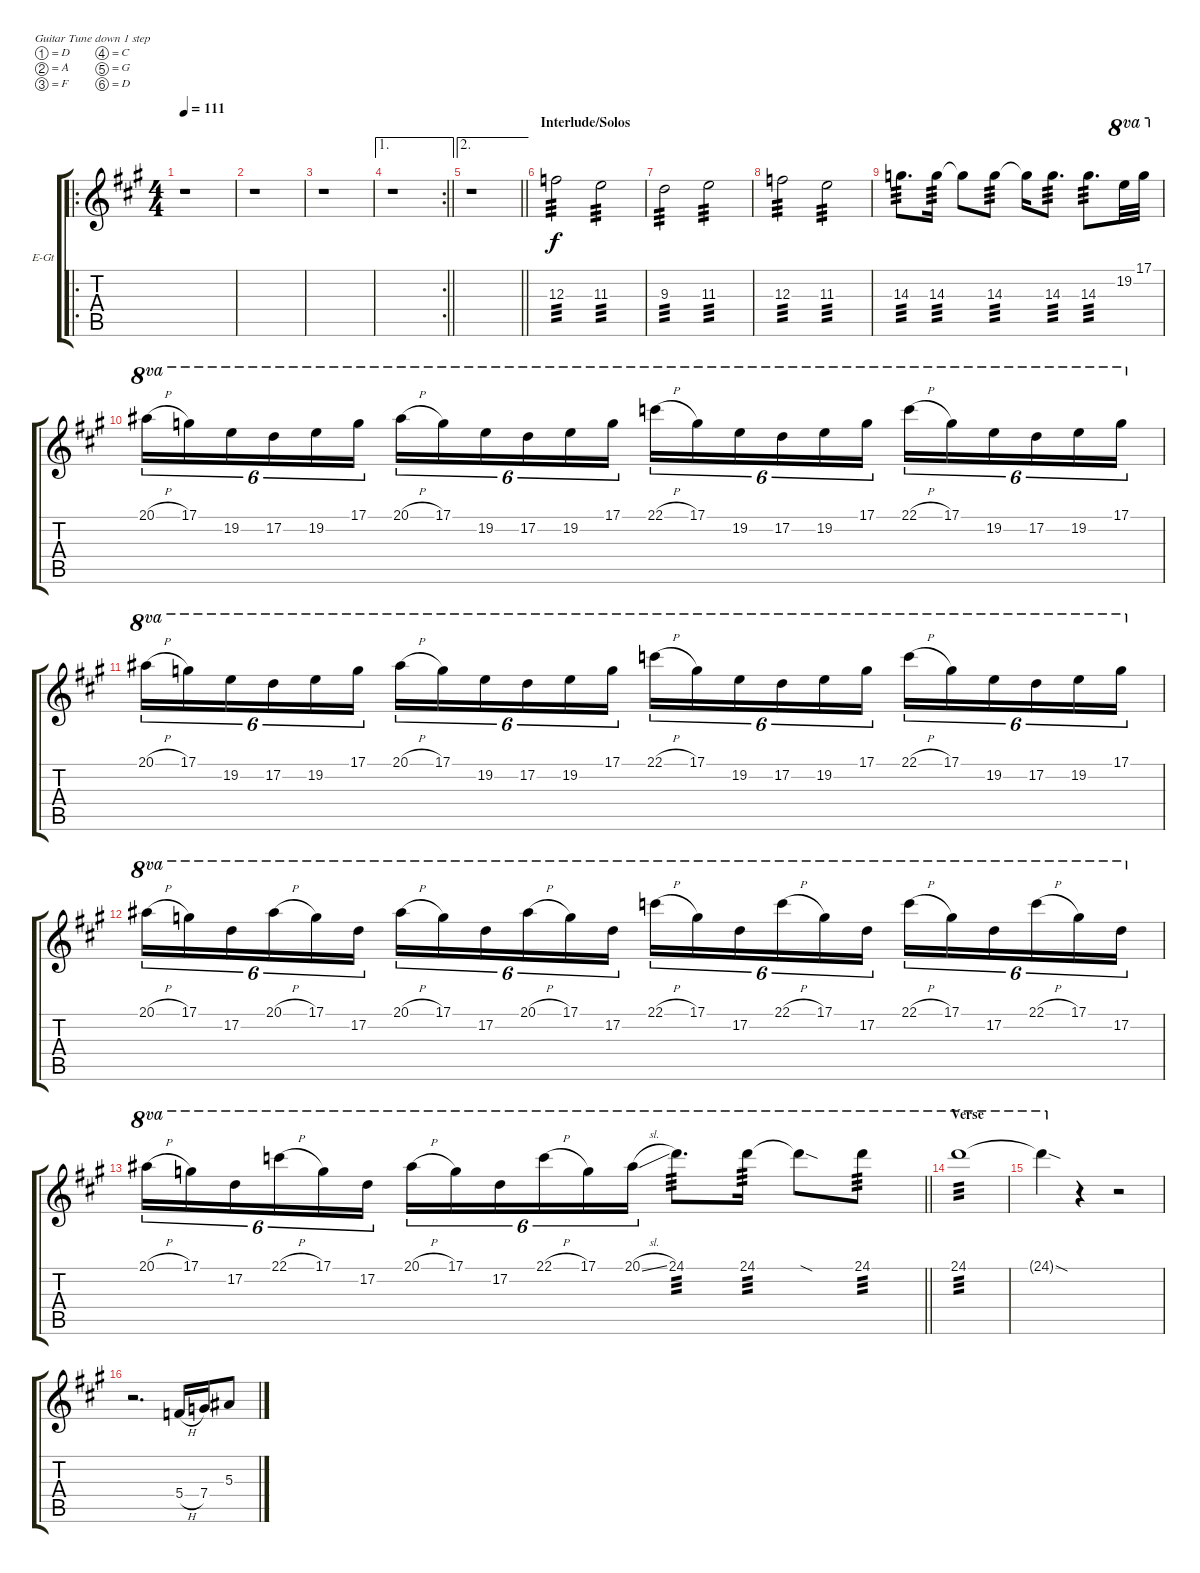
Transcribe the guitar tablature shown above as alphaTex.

\bracketExtendMode groupsimilarinstruments
\firstSystemTrackNameOrientation horizontal
\otherSystemsTrackNameOrientation horizontal
\track ("Lead" "E-Gt") {instrument distortionguitar}
\staff {score tabs}
\tuning (D4 A3 F3 C3 G2 D2)
\ro
\ts (4 4)
\tempo 111
\clef g2
\ks a
r.1{dy f} |
r.1 |
r.1 |
\ae 1
\rc 2
\barLineRight lightlight
r.1 |
\ae 2
\barLineRight lightlight
r.1 |
\section ("" "Interlude/Solos")
12.3.2{tp 3} 11.3.2{tp 3} |
9.3.2{tp 3} 11.3.2{tp 3} |
12.3.2{tp 3} 11.3.2{tp 3} |
14.3.8{d tp 3} 14.3.16{tp 3} 14.3{t}.8 14.3.8{tp 3} 14.3{t}.16 14.3.8{d tp 3} 14.3.8{d tp 3} 19.2.32{ot 8va} 17.1.32{ot 8va} |
20.1{h}.16{tu (6 4) ot 8va} 17.1.16{tu (6 4) ot 8va} 19.2.16{tu (6 4) ot 8va} 17.2.16{tu (6 4) ot 8va} 19.2.16{tu (6 4) ot 8va} 17.1.16{tu (6 4) ot 8va} 20.1{h}.16{tu (6 4) ot 8va} 17.1.16{tu (6 4) ot 8va} 19.2.16{tu (6 4) ot 8va} 17.2.16{tu (6 4) ot 8va} 19.2.16{tu (6 4) ot 8va} 17.1.16{tu (6 4) ot 8va} 22.1{h}.16{tu (6 4) ot 8va} 17.1.16{tu (6 4) ot 8va} 19.2.16{tu (6 4) ot 8va} 17.2.16{tu (6 4) ot 8va} 19.2.16{tu (6 4) ot 8va} 17.1.16{tu (6 4) ot 8va} 22.1{h}.16{tu (6 4) ot 8va} 17.1.16{tu (6 4) ot 8va} 19.2.16{tu (6 4) ot 8va} 17.2.16{tu (6 4) ot 8va} 19.2.16{tu (6 4) ot 8va} 17.1.16{tu (6 4) ot 8va} |
20.1{h}.16{tu (6 4) ot 8va} 17.1.16{tu (6 4) ot 8va} 19.2.16{tu (6 4) ot 8va} 17.2.16{tu (6 4) ot 8va} 19.2.16{tu (6 4) ot 8va} 17.1.16{tu (6 4) ot 8va} 20.1{h}.16{tu (6 4) ot 8va} 17.1.16{tu (6 4) ot 8va} 19.2.16{tu (6 4) ot 8va} 17.2.16{tu (6 4) ot 8va} 19.2.16{tu (6 4) ot 8va} 17.1.16{tu (6 4) ot 8va} 22.1{h}.16{tu (6 4) ot 8va} 17.1.16{tu (6 4) ot 8va} 19.2.16{tu (6 4) ot 8va} 17.2.16{tu (6 4) ot 8va} 19.2.16{tu (6 4) ot 8va} 17.1.16{tu (6 4) ot 8va} 22.1{h}.16{tu (6 4) ot 8va} 17.1.16{tu (6 4) ot 8va} 19.2.16{tu (6 4) ot 8va} 17.2.16{tu (6 4) ot 8va} 19.2.16{tu (6 4) ot 8va} 17.1.16{tu (6 4) ot 8va} |
20.1{h}.16{tu (6 4) ot 8va} 17.1.16{tu (6 4) ot 8va} 17.2.16{tu (6 4) ot 8va} 20.1{h}.16{tu (6 4) ot 8va} 17.1.16{tu (6 4) ot 8va} 17.2.16{tu (6 4) ot 8va} 20.1{h}.16{tu (6 4) ot 8va} 17.1.16{tu (6 4) ot 8va} 17.2.16{tu (6 4) ot 8va} 20.1{h}.16{tu (6 4) ot 8va} 17.1.16{tu (6 4) ot 8va} 17.2.16{tu (6 4) ot 8va} 22.1{h}.16{tu (6 4) ot 8va} 17.1.16{tu (6 4) ot 8va} 17.2.16{tu (6 4) ot 8va} 22.1{h}.16{tu (6 4) ot 8va} 17.1.16{tu (6 4) ot 8va} 17.2.16{tu (6 4) ot 8va} 22.1{h}.16{tu (6 4) ot 8va} 17.1.16{tu (6 4) ot 8va} 17.2.16{tu (6 4) ot 8va} 22.1{h}.16{tu (6 4) ot 8va} 17.1.16{tu (6 4) ot 8va} 17.2.16{tu (6 4) ot 8va} |
\barLineRight lightlight
20.1{h}.16{tu (6 4) ot 8va} 17.1.16{tu (6 4) ot 8va} 17.2.16{tu (6 4) ot 8va} 22.1{h}.16{tu (6 4) ot 8va} 17.1.16{tu (6 4) ot 8va} 17.2.16{tu (6 4) ot 8va} 20.1{h}.16{tu (6 4) ot 8va} 17.1.16{tu (6 4) ot 8va} 17.2.16{tu (6 4) ot 8va} 22.1{h}.16{tu (6 4) ot 8va} 17.1.16{tu (6 4) ot 8va} 20.1{sl}.16{tu (6 4) ot 8va} 24.1.8{d ot 8va tp 3} 24.1.16{ot 8va tp 3} 24.1{sod t}.8{ot 8va} 24.1.8{ot 8va tp 3} |
\section ("" "Verse")
24.1.1{ot 8va tp 3} |
24.1{sod t}.4{ot 8va} r.4 r.2 |
r.2{d} 5.4{h}.16 7.4.16 5.3.8
